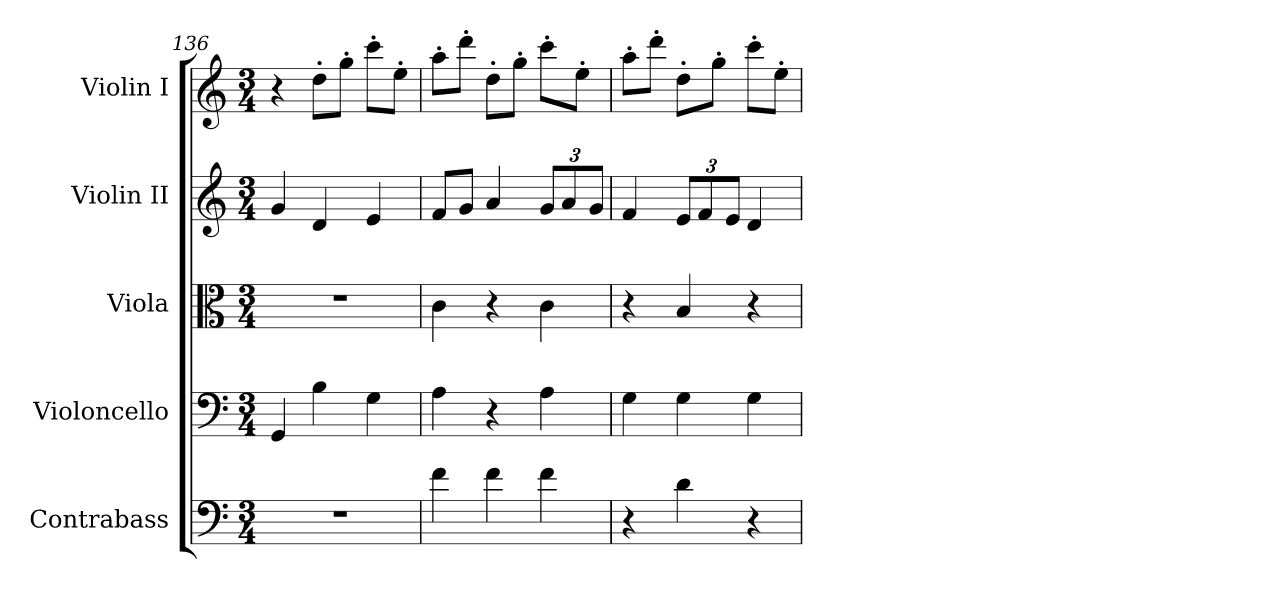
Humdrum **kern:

**kern	**kern	**kern	**kern	**kern
*part5	*part4	*part3	*part2	*part1
*staff5	*staff4	*staff3	*staff2	*staff1
*I"Contrabass	*I"Violoncello	*I"Viola	*I"Violin II	*I"Violin I
*I'Cb.	*I'Vc.	*I'Vla.	*I'Vln. II	*I'Vln. I
*clefF4	*clefF4	*clefC3	*clefG2	*clefG2
*ITrd7c12	*	*	*	*
*k[]	*k[]	*k[]	*k[]	*k[]
*M3/4	*M3/4	*M3/4	*M3/4	*M3/4
*MM153	*MM153	*MM153	*MM153	*MM153
=136	=136	=136	=136	=136
2.r	4GG/	2.r	4g/	4r
.	4B\	.	4d/	8dd'\L
.	.	.	.	8gg'\J
*	*	*	*	*MM156
.	4G\	.	4e/	8ccc'\L
.	.	.	.	8ee'\J
=137	=137	=137	=137	=137
4F\	4A\	4c\	8f/L	8aa'\L
.	.	.	8g/J	8ddd'\J
*	*	*	*	*MM159
4F\	4r	4r	4a/	8dd'\L
.	.	.	.	8gg'\J
*	*	*	*Xbrackettup	*
4F\	4A\	4c\	12g/L	8ccc'\L
.	.	.	12a/	.
.	.	.	.	8ee'\J
.	.	.	12g/J	.
=138	=138	=138	=138	=138
*	*	*	*	*MM162
4r	4G\	4r	4f/	8aa'\L
.	.	.	.	8ddd'\J
4D\	4G\	4B/	12e/L	8dd'\L
.	.	.	12f/	.
.	.	.	.	8gg'\J
.	.	.	12e/J	.
*	*	*	*	*MM165
4r	4G\	4r	4d/	8ccc'\L
.	.	.	.	8ee'\J
=	=	=	=	=
*-	*-	*-	*-	*-
